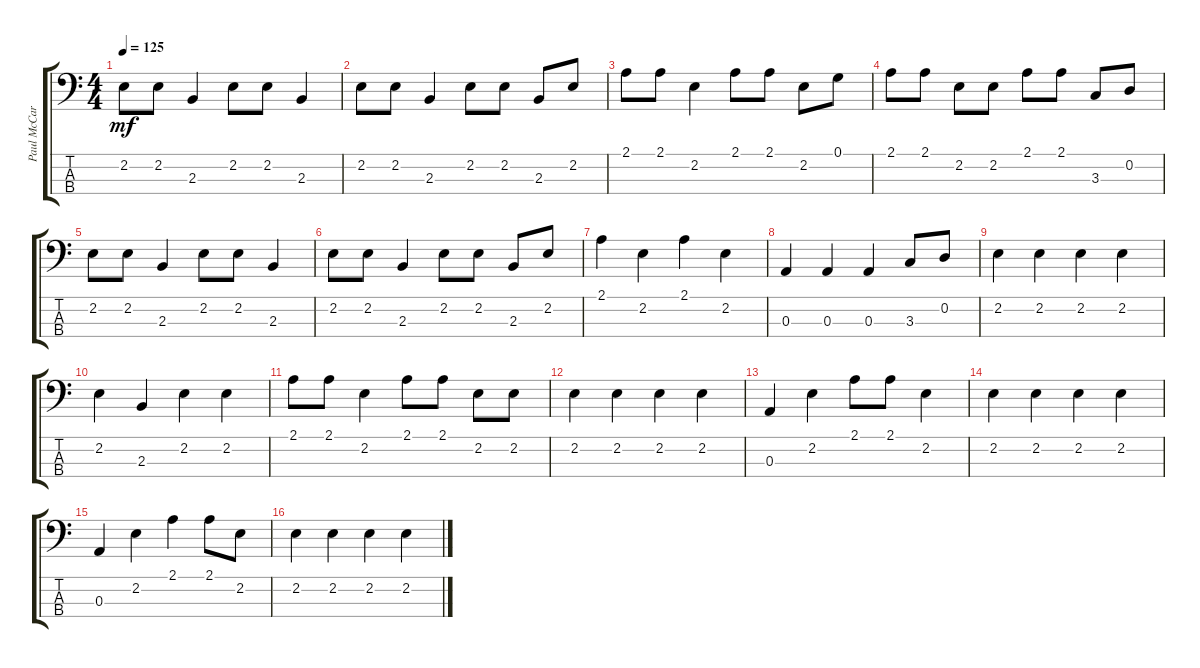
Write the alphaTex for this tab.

\track ("Paul McCartney Bass" "Paul McCar") {instrument electricbassfinger}
\staff {score tabs}
\tuning (G2 D2 A1 E1) {hide}
\ts (4 4)
\tempo 125
\clef f4
\ks c
2.2.8{dy mf} 2.2.8 2.3.4 2.2.8 2.2.8 2.3.4 |
2.2.8 2.2.8 2.3.4 2.2.8 2.2.8 2.3.8 2.2.8 |
2.1.8 2.1.8 2.2.4 2.1.8 2.1.8 2.2.8 0.1.8 |
2.1.8 2.1.8 2.2.8 2.2.8 2.1.8 2.1.8 3.3.8 0.2.8 |
2.2.8 2.2.8 2.3.4 2.2.8 2.2.8 2.3.4 |
2.2.8 2.2.8 2.3.4 2.2.8 2.2.8 2.3.8 2.2.8 |
2.1.4 2.2.4 2.1.4 2.2.4 |
0.3.4 0.3.4 0.3.4 3.3.8 0.2.8 |
2.2.4 2.2.4 2.2.4 2.2.4 |
2.2.4 2.3.4 2.2.4 2.2.4 |
2.1.8 2.1.8 2.2.4 2.1.8 2.1.8 2.2.8 2.2.8 |
2.2.4 2.2.4 2.2.4 2.2.4 |
0.3.4 2.2.4 2.1.8 2.1.8 2.2.4 |
2.2.4 2.2.4 2.2.4 2.2.4 |
0.3.4 2.2.4 2.1.4 2.1.8 2.2.8 |
2.2.4 2.2.4 2.2.4 2.2.4
